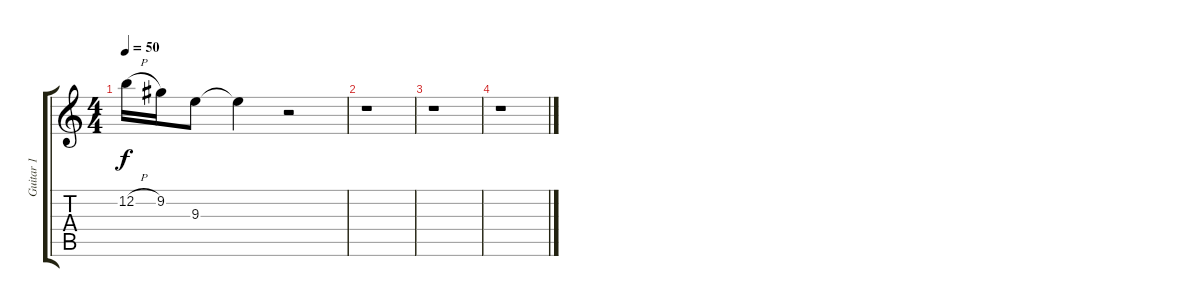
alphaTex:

\track ("Guitar 1" "Guitar 1") {instrument acousticguitarsteel}
\staff {score tabs}
\tuning (E4 B3 G3 D3 A2 E2) {hide}
\ts (4 4)
\tempo 50
\clef g2
\ks c
12.2{h}.16{dy f} 9.2.16 9.3.8 9.3{t}.4 r.2 |
r.1 |
r.1 |
r.1
